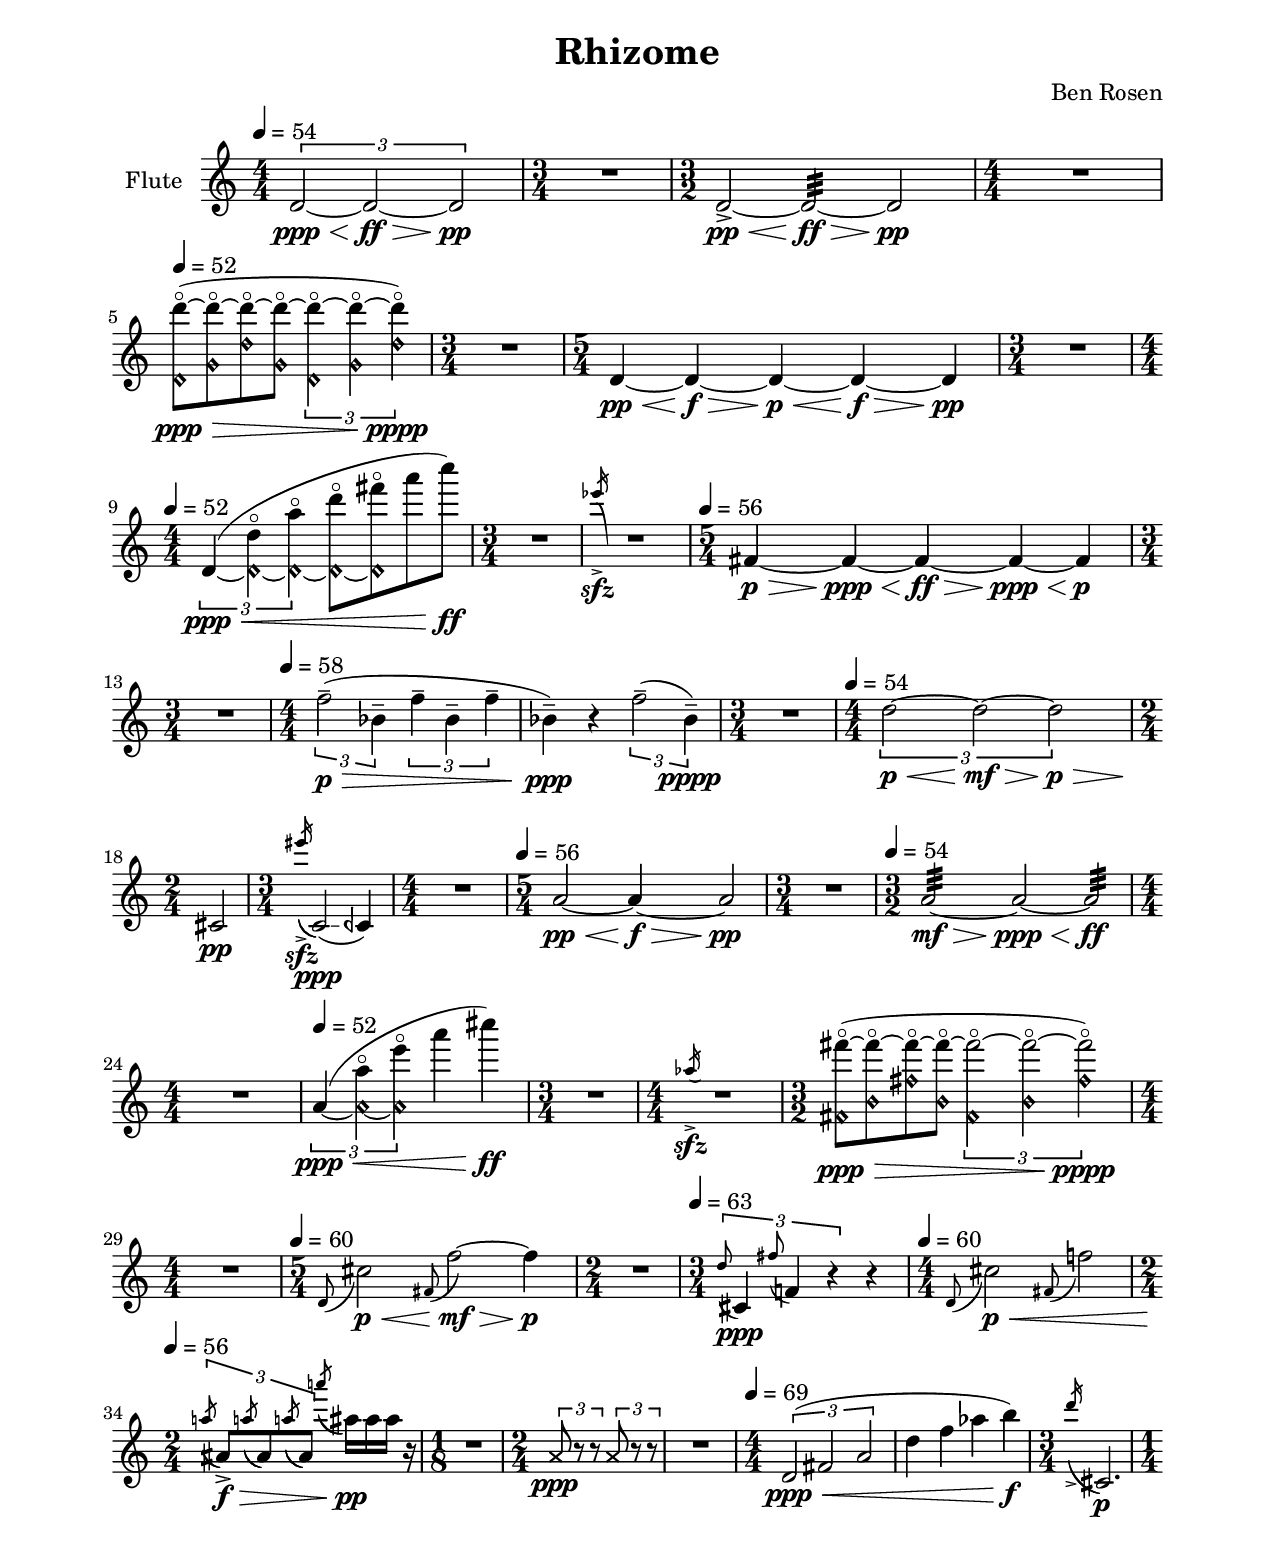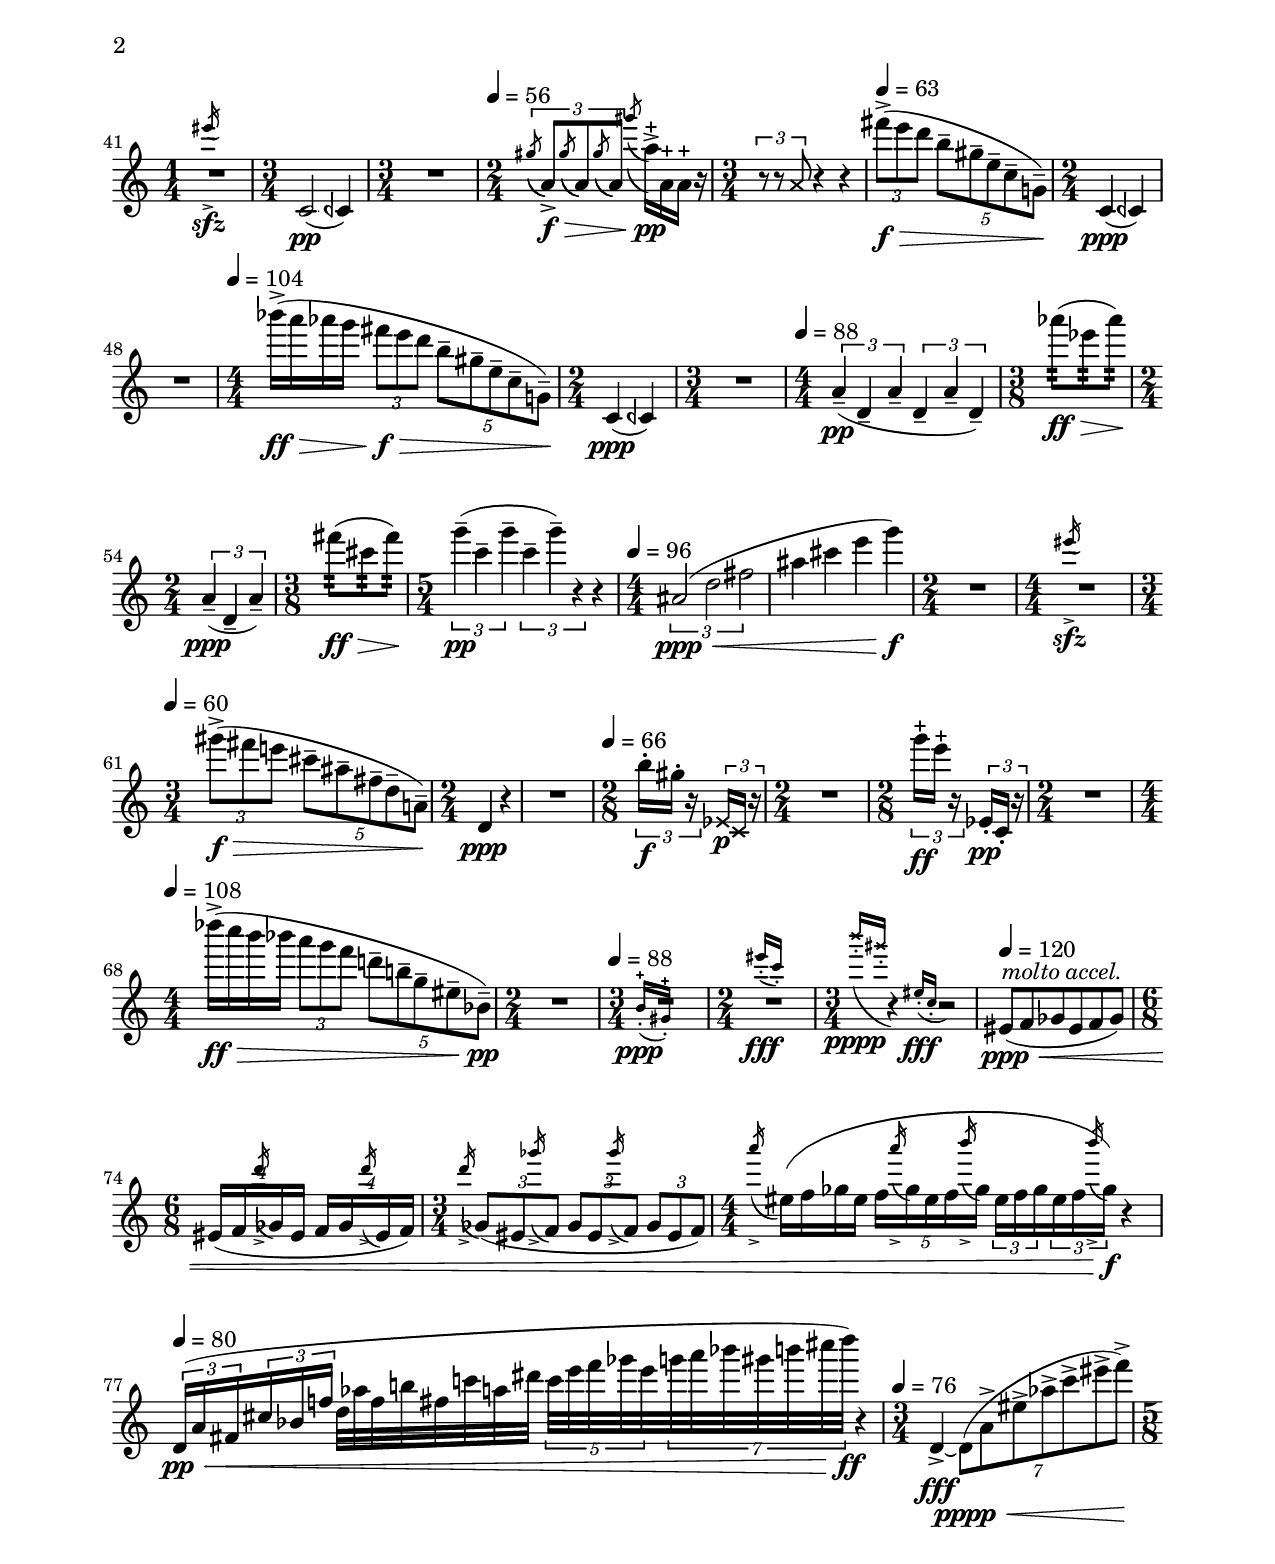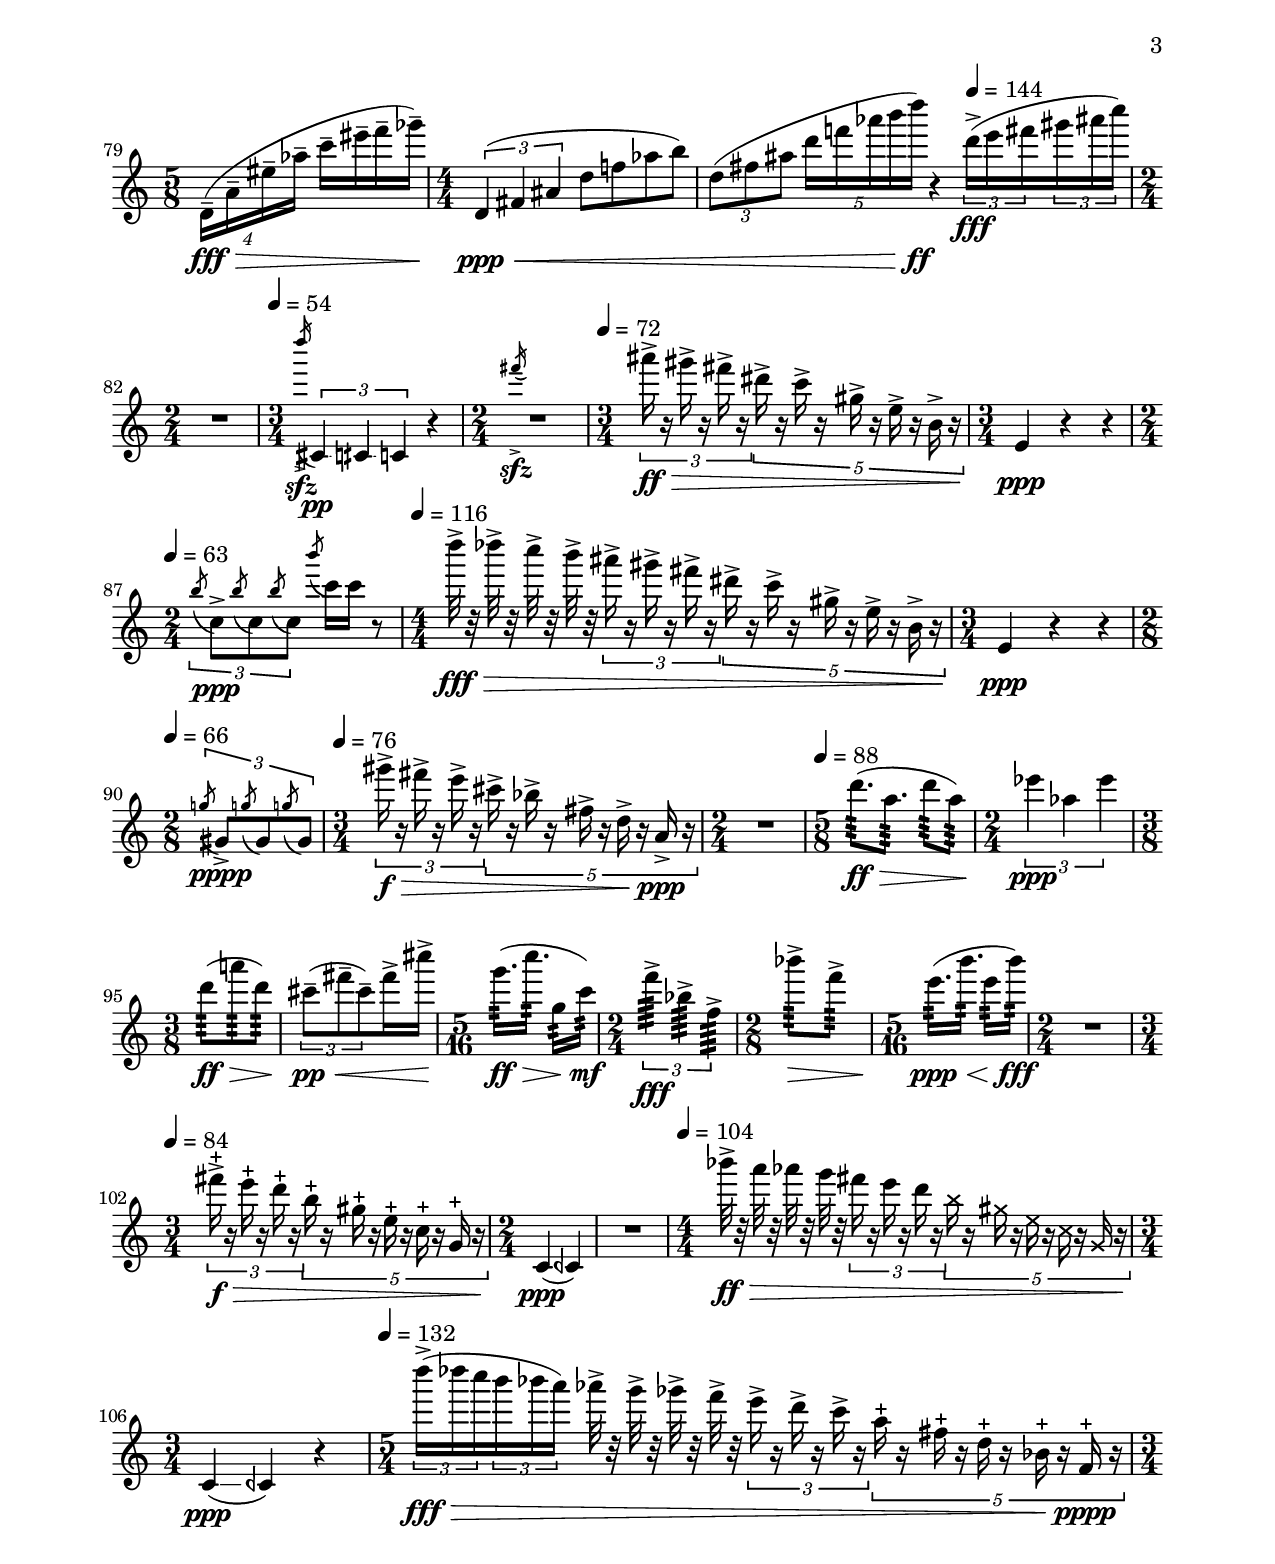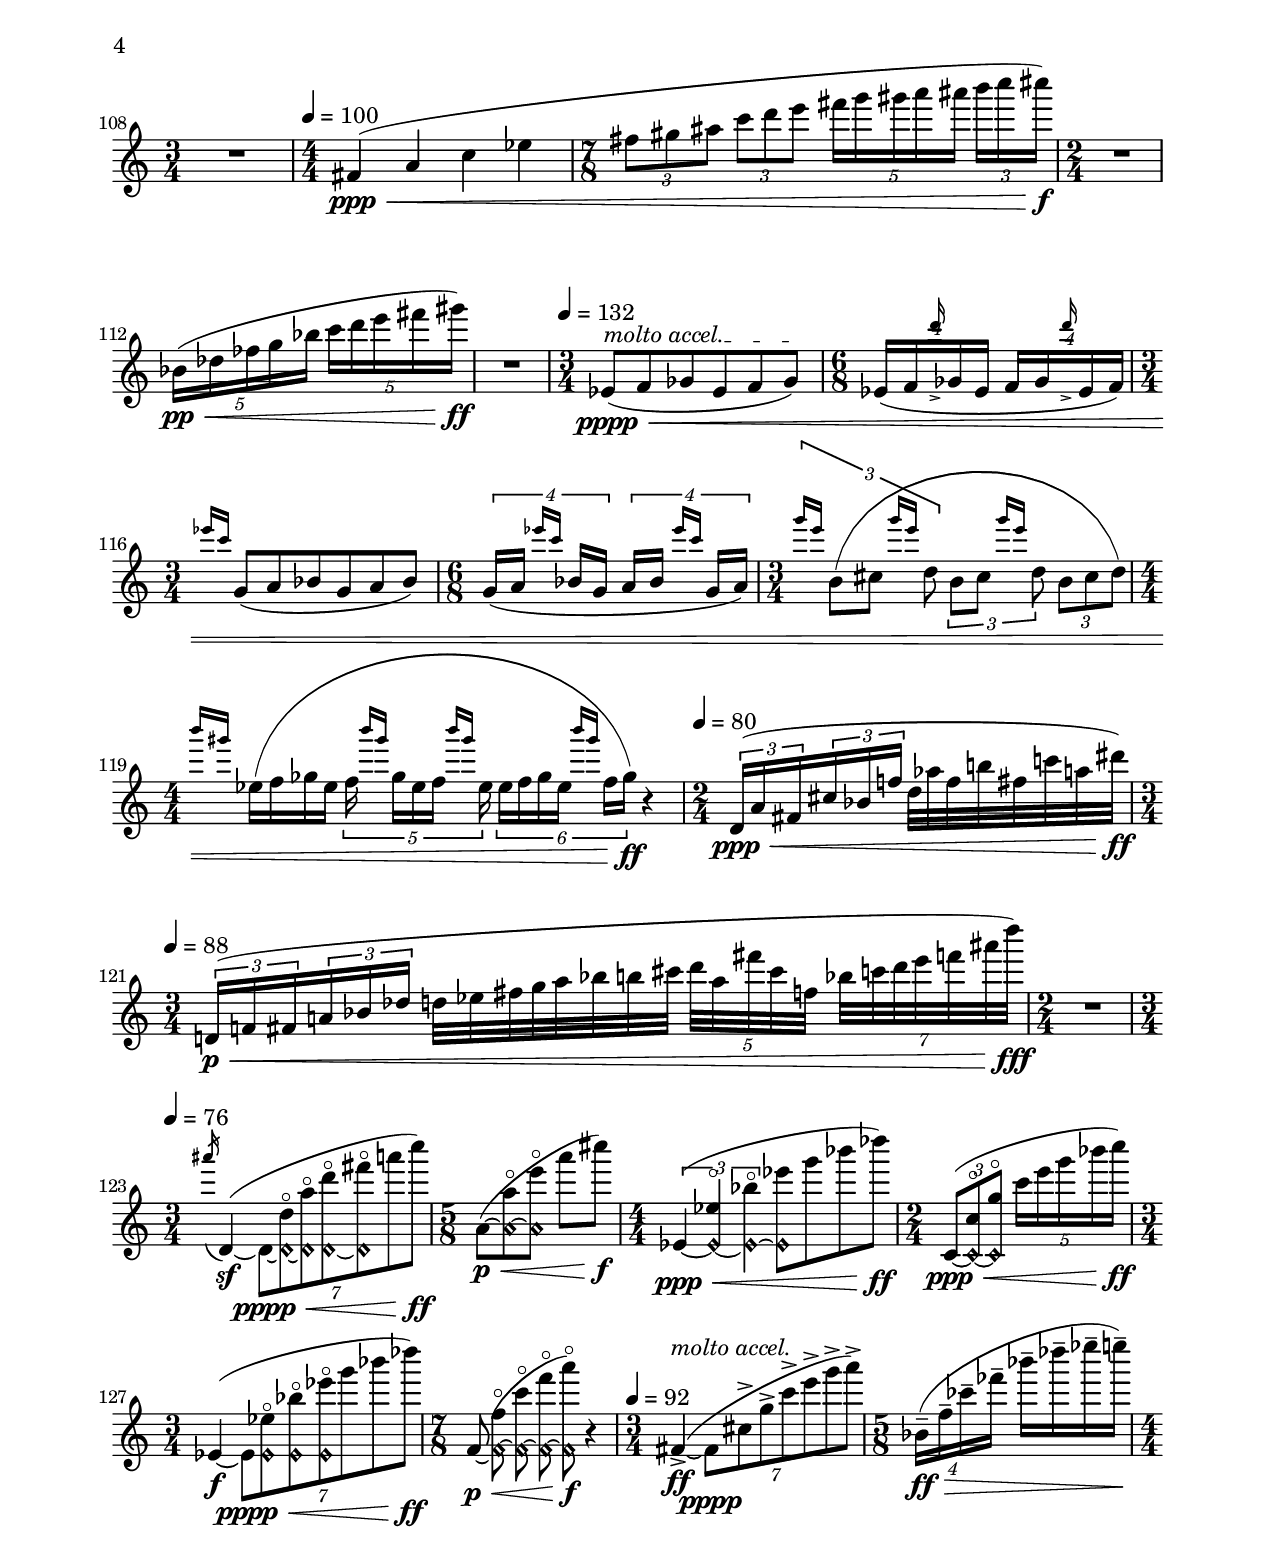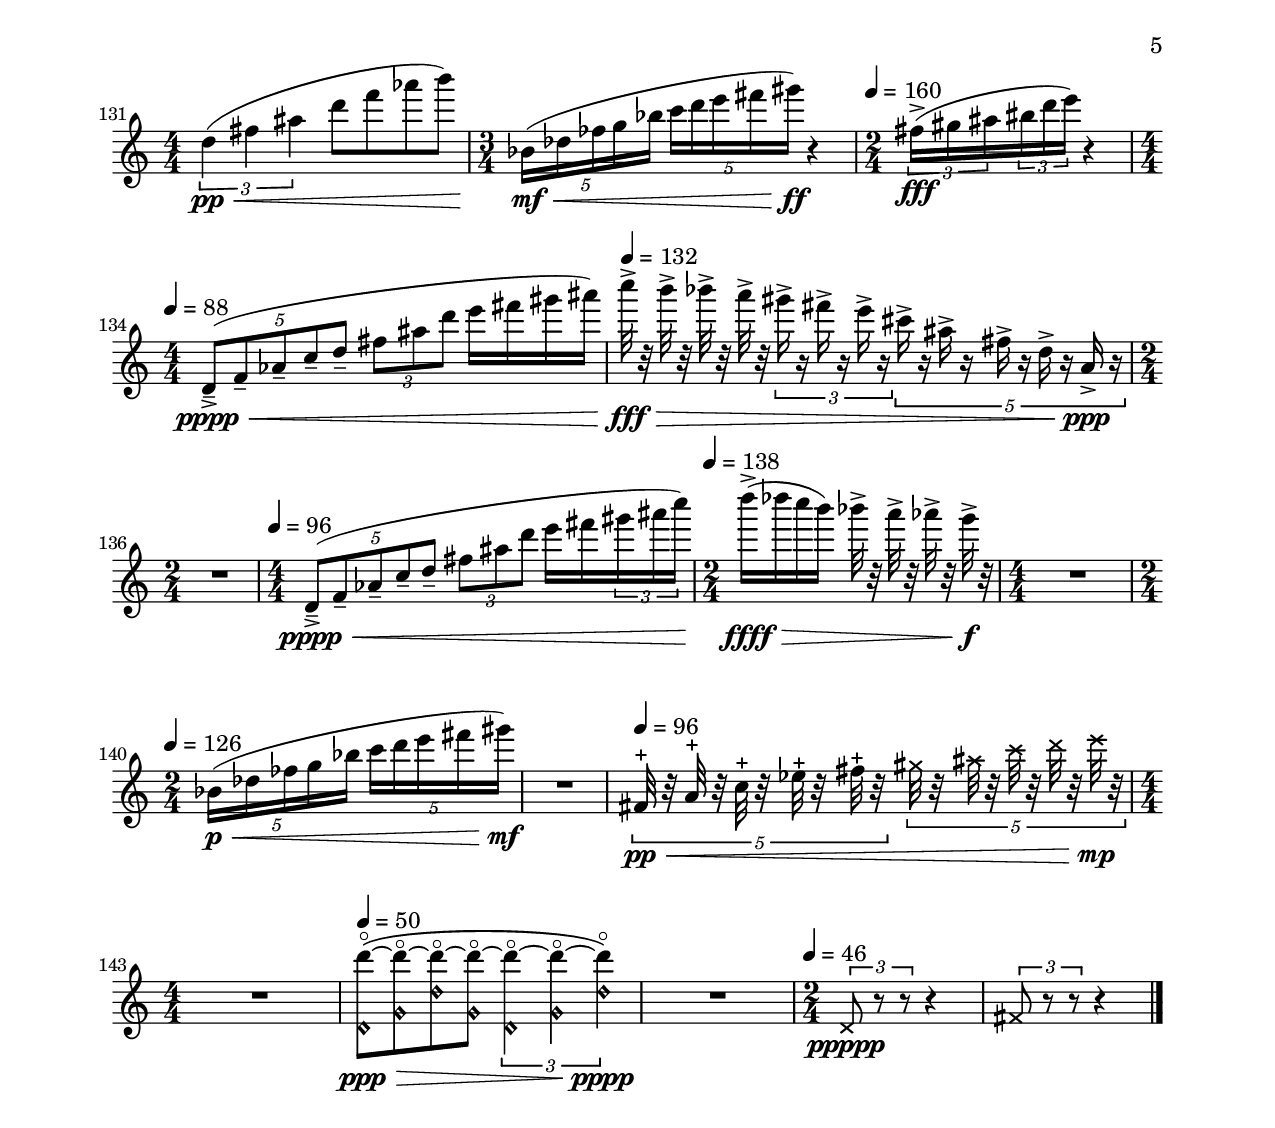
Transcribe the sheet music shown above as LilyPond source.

\version "2.23.82"

\include "settings.ily"
\include "style.ily"

\header {
  title = "Rhizome"
  composer = "Ben Rosen"
}

flute = \relative c' {
  \numericTimeSignature
  \time 4/4
  \tempo 4=54

  \tuplet 3/2 { d2~\ppp\< d~\ff\> d\pp } |

  \time 3/4
  R2. |

  \time 3/2
  d2~->\pp\< d:32~\ff\> d\pp |

  \time 4/4
  R1 |

  \break
  \tempo 4=52
  \shape #'((0 . 1) (0 . 0.5) (0 . 0.5) (0 . 1)) Slur

  <d''\flageolet d,,\harmonic>8~\ppp\>(
  <d\flageolet g,,\harmonic>~
  <d\flageolet d,\harmonic>~
  <d\flageolet g,,\harmonic>~
  \tuplet 3/2 {
    <d\flageolet d,,\harmonic>4~
    <d\flageolet g,,\harmonic>~
    <d\flageolet d,\harmonic>\pppp)
  }  |

  \time 3/4
  R2. |

  \time 5/4

  d,,4~\pp\< d~\f\> d~\p\< d~\f\> d\pp  |

  \time 3/4
  R2. |

  \tempo 4=52
  \time 4/4
  \shape #'((0 . 1) (0 . 2) (0 . 0.5) (0 . 0)) Slur
  \tieDown

  \tuplet 3/2 {
    d4~\ppp\<(
    \once \stemDown <d'\flageolet d,\harmonic~>
    <a'\flageolet d,,\harmonic~>
  }
  <d\flageolet d,,\harmonic~>8
  <fs\flageolet d,,\harmonic>
  a c\ff)

  \tieNeutral

  \time 3/4
  R2. |
  \shape #'((0 . 0) (0 . 0) (0 . 0) (0 . -4)) Slur
  \acciaccatura ef,16->\sfz R2. |

  \tempo 4=56
  \time 5/4

  fs,,4~\p\> fs~\ppp\< fs~\ff\> fs~\ppp\< fs\p |

  \time 3/4
  R2. |

  \tempo 4=58
  \time 4/4
  \tuplet 3/2 { f'2--\p\>( bf,4-- } \tuplet 3/2 { f'-- bf,-- f'-- } |
  bf,--\ppp) r \tuplet 3/2 { f'2--( bf,4--\pppp) } |
  \time 3/4

  R2. |
  \time 4/4

  \tempo 4=54

  \tuplet 3/2 { d2~\p\< d~\mf\> d\p\> } |

  \time 2/4
  cs,2\pp |

  \time 3/4
  \acciaccatura es''16->\sfz( c,,2\ppp \glissando)( cqf4) |

  \time 4/4
  R1 |

  \tempo 4=56
  \time 5/4

  a'2~\pp\< a4~\f\> a2\pp

  \time 3/4
  R2. |

  \tempo 4=54
  \time 3/2
  a2:32~\mf\> a~\ppp\< a:32\ff

  \time 4/4
  R1 |

  \tempo 4=52
  \shape #'((0 . 1) (0 . 2) (0 . 0.5) (0 . 0.5)) Slur
  \tieDown

  \tuplet 3/2 {
    a4~\ppp\<(
    <a'\flageolet a,\harmonic~>
    <e'\flageolet a,,\harmonic>
  }
  a cs\ff) |

  \tieNeutral

  \time 3/4
  R2. |

  \time 4/4
  \acciaccatura af,16->\sfz R1 |

  \time 3/2
  \shape #'((0 . 1) (0 . 0.5) (0 . 0.5) (0 . 1)) Slur

  <fs'\flageolet fs,,\harmonic>8~\ppp\>(
  <fs\flageolet b,,\harmonic>~
  <fs\flageolet fs,\harmonic>~
  <fs\flageolet b,,\harmonic>~
  \tuplet 3/2 {
    <fs\flageolet fs,,\harmonic>2~
    <fs\flageolet b,,\harmonic>~
    <fs\flageolet fs,\harmonic>\pppp)
  } |

  \break

  \time 4/4
  R1 |

  \tempo 4=60
  \time 5/4
  \appoggiatura d,,8 cs'2\p\< \appoggiatura fs,8 f'2~\mf\> f4\p |

  \time 2/4
  R2 |

  \tempo 4=63
  \time 3/4
  \tuplet 3/2 { \appoggiatura d8 cs,4\ppp \appoggiatura fs'8 f,!4 r } r

  \tempo 4=60
  \time 4/4
  \appoggiatura d8 cs'2\p\< \appoggiatura fs,8 f'!2 |

  \tempo 4=56
  \time 2/4
  \tuplet 3/2 {
    \acciaccatura a!8( as,8->\f\>)
    \acciaccatura a'!8( as,)
    \acciaccatura a'!8( as,)
  }
  \acciaccatura a''!8( as,16\pp) as as r |

  \time 1/8
  R8 |

  \time 2/4

  \xNotesOn
  \tuplet 3/2 { a,8\ppp r r } \tuplet 3/2 { a r r }
  \xNotesOff |

  R2 |

  \tempo 4=69
  \time 4/4
  \tuplet 3/2 { d,2\ppp\<( fs a } |
  d4 f af b\f) |

  \time 3/4
  \acciaccatura d16->( cs,,2.\p) |

  \time 1/4
  \acciaccatura es''16->\sfz R4 |

  \time 3/4
  c,,2\pp\glissando( cqf4) |

  \time 3/4
  R2. |

  \tempo 4=56
  \time 2/4
  \tuplet 3/2 {
    \acciaccatura gs''8( a,8->\f\>)
    \acciaccatura gs'8( a,)
    \acciaccatura gs'8( a,)
  }
  \acciaccatura gs''8( a,16->-+\pp) a,-+ a-+ r |

  \time 3/4
  \xNotesOn
  \tuplet 3/2 { r8 r a }
  \xNotesOff r4 r |

  \tempo 4=63
  \tuplet 3/2 { fs''8->\f\>( e d } \tuplet 5/4 { b-- gs-- e-- c-- g!--) } |

  \time 2/4
  c,4\ppp( \glissando cqf) |
  R2 |

  \tempo 4=104
  \time 4/4
  bf'''16->\ff\>( a af g
  \tuplet 3/2 { fs8\f\> e d }
  \tuplet 5/4 { b-- gs-- e-- c-- g!--) } |

  \time 2/4
  c,4(\ppp \glissando cqf) |

  \time 3/4
  R2. |

  \tempo 4=88
  \time 4/4
  \tuplet 3/2 { a'4--\pp( d,-- a'--} \tuplet 3/2 { d,-- a'-- d,--) }

  \time 3/8
  af'''8:32\ff\>( ef:32 af:32) |

  \time 2/4
  \tuplet 3/2 { a,,4--\ppp( d,-- a'--) } |

  \time 3/8
  fs''8:32\ff\>( cs:32 fs:32) |

  \time 5/4
  \tuplet 3/2 { g4--\pp( c,-- g'-- } \tuplet 3/2 { c,-- g'--) r } r

  \tempo 4=96
  \time 4/4
  \tuplet 3/2 { as,,2\ppp\<( d fs } |
  as4 cs e g\f) |

  \time 2/4
  R2 |

  \time 4/4
  \acciaccatura es16->\sfz R1 |

  \tempo 4=60
  \time 3/4
  \tuplet 3/2 { gs8->\f\>( fs e! } \tuplet 5/4 { cs-- as-- fs-- d-- a!--) } |

  \time 2/4
  d,4\ppp r |
  R2 |

  \tempo 4=66
  \time 2/8
  \tuplet 3/2 { b''16-.\f gs-. r }
  \xNotesOn
  \tuplet 3/2 { ef,\p c r }
  \xNotesOff

  \time 2/4
  R2 |

  \time 2/8
  \tuplet 3/2 { g'''16-+\ff e-+ r } \tuplet 3/2 { ef,,-.\pp c-. r }

  \time 2/4
  R2 |

  \tempo 4=108
  \time 4/4
  df'''16->\ff\>( c b bf
  \tuplet 3/2 { a8 g f }
  \tuplet 5/4 { d!-- b!-- g-- es-- bf--\pp) } |

  \time 2/4
  R2 |

  \tempo 4 = 88
  \time 3/4
  \acciaccatura { b16-+-.\ppp gs-+-. }
  R2. |

  \time 2/4
  \acciaccatura { es''16-.\fff c-. }
  R2 |

  \time 3/4
  \xNotesOn
  \acciaccatura { b'16-.\pppp gs-. }
  \xNotesOff
  r4 \acciaccatura { es,16-.\fff c-. } r2 |

  \tempo 4 = 120
  \override TextSpanner.bound-details.left.text = "molto accel."
  es,8\ppp\<(\startTextSpan f gf es f gf)\stopTextSpan

  \time 6/8
  \tuplet 4/6 {
    es16( f \acciaccatura d''-> gf,, es
  }
  \tuplet 4/6 {
    f gf \acciaccatura d''-> es,, f)
  } |

  \time 3/4
  \acciaccatura d''16->
  \tuplet 3/2 {
    gf,,8( es
    \acciaccatura gf''16-> f,,8
  }
  \tuplet 3/2 {
    gf8 es \acciaccatura gf''16-> f,,8
  }
  \tuplet 3/2 { gf8 es f) } |

  \time 4/4
  \acciaccatura a''16-> es,16( f gf es
  \tuplet 5/4 {
    f \acciaccatura a'-> gf, es f \acciaccatura b'-> gf,
  }
  \tuplet 3/2 { es f gf }
  \tuplet 3/2 { es f \acciaccatura b'-> gf,\f) } r4 |

  \tempo 4 = 80
  \tuplet 3/2 { d,16\pp\<( a' fs }
  \tuplet 3/2 { cs' bf f'! } d32 af' f b! fs c'! a! ds
  \tuplet 5/4 { c e f gf e }
  \tuplet 7/4 { g a bf gs b! cs d\ff) } r4 |

  \tempo 4 = 76
  \time 3/4
  d,,,->\fff~ \tuplet 7/4 { d8\pppp\<( a'-> es'-> af->  c-> es-> f->) } |

  \time 5/8
  \tuplet 4/6 {d,,16--\fff\>( a'-- es'-- af-- } c-- es-- f-- gf--) |

  \time 4/4
  \tuplet 3/2 { d,,4\ppp\<( fs as } d8 f! af b) |
  \tuplet 3/2 { d,8( fs as } \tuplet 5/4 { d16 f! af b d\ff) } r4

  \tempo 4 = 144
  \tuplet 3/2 { d,16->\fff( e fs } \tuplet 3/2 { gs as c) }

  \time 2/4
  R2 |

  \tempo 4 = 54
  \time 3/4
  \acciaccatura d16->\sfz
  \tuplet 3/2 { cs,,,4\pp\glissando cqs\glissando c! } r4 |

  \time 2/4
  \acciaccatura fs''16->\sfz
  R2 |

  \tempo 4 = 72
  \time 3/4
  \tuplet 3/2 {as16\ff\>-> r gs-> r fs-> r}
  \tuplet 5/4 {ds-> r c-> r gs-> r e-> r b-> r} |

  \time 3/4
  e,4\ppp r r |

  \tempo 4 = 63
  \time 2/4
  \tuplet 3/2 {
    \acciaccatura b''8 c,8\ppp->
    \acciaccatura b' c,
    \acciaccatura b' c,
  }
  \acciaccatura b'' c,16 c r8 |

  \tempo 4 = 116
  \time 4/4
  d'32\fff\>-> r df-> r c-> r b-> r
  \tuplet 3/2 {as16-> r gs-> r fs-> r }
  \tuplet 5/4 { ds-> r c-> r gs-> r e-> r b-> r } |

  \time 3/4
  e,4\ppp r r |

  \tempo 4 = 66
  \time 2/8
  \tuplet 3/2 {
    \acciaccatura g'!8 gs,\pppp-> \acciaccatura g'! gs, \acciaccatura g'! gs,
  } |

  \tempo 4 = 76
  \time 3/4
  \tuplet 3/2 {gs''16\f\>-> r fs-> r e-> r}
  \tuplet 5/4 {cs-> r bf-> r fs-> r d-> r a\ppp-> r} |

  \time 2/4
  R2 |

  \tempo 4 = 88
  \time 5/8
  d'8.:64\ff\>( a:64 d8:64 a:64) |

  \time 2/4
  \tuplet 3/2 {ef'4\ppp af, ef'} |

  \time 3/8
  d8:64\ff\>( a'!:64 d,:64) |
  \tuplet 3/2 {cs--\pp\<( fs-- cs--)} fs16-> cs'-> |

  \time 5/16
  g16.:64\ff\>( c:64 g,16:64[ c:64]\mf) |

  \time 2/4
  \tuplet 3/2 {f4:64\fff-> bf,:64-> f:64->} |

  \time 2/8
  bf'8:64->\>[ f:64->] |

  \time 5/16
  e16.:64\ppp\<( b':64 e,16:64[ b':64\fff)] |

  \time 2/4
  R2 |

  \tempo 4=84
  \time 3/4
  \tuplet 3/2 {fs16\f\>->-+ r e-+ r d-+ r}
  \tuplet 5/4 {b-+ r gs-+ r e-+ r c-+ r g-+ r} |

  \time 2/4
  c,4(\ppp\glissando cqf) |
  R2 |

  \tempo 4=104
  \time 4/4
  bf'''32\ff\>-> r a r af r g r
  \tuplet 3/2 {fs16 r e r d r }
  \tuplet 5/4 {\xNotesOn b r gs r e r c r g r \xNotesOff } |

  \time 3/4
  c,4(\ppp\glissando cqf) r |

  \tempo 4=132
  \time 5/4
  \tuplet 3/2 {d'''16->\fff\>( df c}
  \tuplet 3/2 {b bf a)} af32-> r g-> r gf-> r f-> r
  \tuplet 3/2 {e16-> r d-> r c-> r }
  \tuplet 5/4 {a-+ r fs-+ r d-+ r bf-+ r f\pppp-+ r } |

  \time 3/4
  R2. |

  \tempo 4=100
  \time 4/4
  fs4\ppp\<( a c  ef |

  \time 7/8
  \tuplet 3/2 { fs8 gs as }
  \tuplet 3/2 { c d e }
  \tuplet 5/4 { fs16 g gs a as }
  \tuplet 3/2 { b c cs\f) } |

  \time 2/4
  R2 |
  \tuplet 5/4 { bf,,16\pp\<( df ff g bf } \tuplet 5/4 { c d e fs gs\ff) } |
  R2 |

  \tempo 4=132
  \time 3/4
  \override TextSpanner.bound-details.left.text = "molto accel."
  ef,,8\pppp\<(\startTextSpan f gf ef f gf)\stopTextSpan |

  \time 6/8
  \tuplet 4/6 { ef16( f \grace d''-> gf,, ef }
  \tuplet 4/6 { f gf \grace d''-> ef,, f) } |

  \time 3/4
  \grace {ef'' c} g,8( a bf g a bf) |

  \time 6/8
  \tuplet 4/6 {g16( a \grace {ef'' c} bf, g}
  \tuplet 4/6 {a bf \grace {ef' c} g, a)} |

  \time 3/4
  \tuplet 3/2 {\grace {g'' e} b,8( cs \grace {g''16 e} d,8}
  \tuplet 3/2 {b cs \grace {g''16 e} d,8}
  \tuplet 3/2 {b8 cs d)} |

  \time 4/4
  \grace {b''16 gs} ef,( f gf ef
  \tuplet 5/4 {f \grace {b'16 gs} gf, ef f \grace {b'16 gs} ef,}
  \tuplet 6/4 {ef f gf ef \grace {b''16 gs} f, gf\ff)} r4 |

  \tempo 4=80
  \time 2/4
  \tuplet 3/2 {d,16\ppp\<( a' fs }
  \tuplet 3/2 { cs' bf f'! } d32 af' f b! fs c'! a! ds)\ff |

  \tempo 4=88
  \time 3/4
  \tuplet 3/2 {d,,!16\p\<( f! fs}
  \tuplet 3/2 {a! bf df!} d32 ef fs g a bf b cs
  \tuplet 5/4 {d[ a fs' cs f,]}
  \tuplet 7/4 {bf c d e f as d\fff)} |

  \time 2/4
  R2 |

  \tempo 4=76
  \time 3/4
  \acciaccatura as16 d,,,4\sf~(
  \tuplet 7/4 {
    d8\pppp\<_~
    <d'\flageolet d,\harmonic_~>
    <a'\flageolet d,,\harmonic>
    <d\flageolet d,,\harmonic_~>
    <fs\flageolet d,,\harmonic>
    a c\ff)
  } |

  \time 5/8
  a,,\p\<(~ <a'\flageolet a,\harmonic~> <e'\flageolet a,,\harmonic> a cs\f) |

  \time 4/4
  \tuplet 3/2 {
    ef,,,4\ppp\<(~
    <ef'\flageolet ef,\harmonic~>
    <bf'\flageolet ef,,\harmonic~>
  }
  <ef ef,,\harmonic>8 g bf df\ff) |

  \time 2/4
  \tuplet 3/2 {
    c,,,\ppp\<~(
    <c'\flageolet c,\harmonic~>
    <g'\flageolet c,,\harmonic>
  }
  \tuplet 5/4 { c16 e g bf c\ff) } |

  \time 3/4
  ef,,,4\f~(
  \tuplet 7/4 {
    ef8\pppp\<
    <ef'\flageolet ef,\harmonic>
    <bf'\flageolet ef,,\harmonic>
    <ef\flageolet ef,,\harmonic>
    g bf df\ff)
  } |

  \time 7/8
  f,,,\p\<(~
  <f'\flageolet f,\harmonic~>
  <c'\flageolet f,,\harmonic~>
  <f\flageolet f,,\harmonic~>
  <a\flageolet f,,\harmonic>\f) r4 |

  \tempo 4=92
  \time 3/4
  fs,,->\ff~(^\markup { \italic "molto accel." }
  \tuplet 7/4 { fs8\pppp cs'-> g'-> c-> e-> g-> a->) } |

  \time 5/8
  \tuplet 4/6 { bf,,16--\ff\>( f'-- cf'-- ff-- } bf-- df-- ef-- e--) |

  \time 4/4
  \tuplet 3/2 { d,,4\pp\<( fs as } d8 f af b) |

  \time 3/4
  \tuplet 5/4 { bf,,16\mf\<( df ff g bf } \tuplet 5/4 { c d e fs gs\ff) } r4 |

  \tempo 4=160
  \time 2/4
  \tuplet 3/2 { fs,16->\fff( gs as } \tuplet 3/2 { bs d e) } r4 |

  \tempo 4=88
  \time 4/4
  \tuplet 5/4 { d,,8(--->\pppp\< f-- af-- c-- d-- }
\tuplet 3/2 { fs as d } e16 fs gs as) |

\tempo 4=132
c32->\fff\> r b-> r bf-> r a-> r
\tuplet 3/2 { gs16-> r fs-> r e-> r }
\tuplet 5/4 { cs-> r as-> r fs-> r d-> r a->\ppp r } |

\time 2/4
R2 |

\tempo 4=96
\time 4/4
\tuplet 5/4 {
  d,8--->\pppp\<( f-- af-- c-- d--
}
\tuplet 3/2 { fs as d } e16 fs \tuplet 3/2 { gs as c) } |

\tempo 4=138
\time 2/4
d->\ffff\>( df c b) bf32-> r a-> r af-> r g->\f r |

\time 4/4
R1 |

\tempo 4=126
\time 2/4
\tuplet 5/4 {
  bf,,16\p\<( df ff g bf
}
\tuplet 5/4 { c d e fs gs\mf) } |
R2 |

\tempo 4=96
\tuplet 5/4 {
  fs,,32-+\pp\< r a-+ r c-+ r ef-+ r fs-+ r
}
\tuplet 5/4 {
  \xNotesOn
  gs r as r c r d r e\mp r
  \xNotesOff
} |

\time 4/4
R1 |

\tempo 4=50
<d\flageolet d,,\harmonic>8\ppp\>~\(
  <d\flageolet g,,\harmonic>~
  <d\flageolet d,\harmonic>~
  <d\flageolet g,,\harmonic>~
  \tuplet 3/2 {
    <d\flageolet d,,\harmonic>4~
    <d\flageolet g,,\harmonic>~
    <d\flageolet d,\harmonic>\pppp\)
}  |
R1 |

\tempo 4=46
\time 2/4
\tuplet 3/2 { \xNotesOn d,,8\ppppp r r } r4 |
\tuplet 3/2 { \xNotesOn fs8 r r } r4 |
\bar "|."
}

\layout {
  \override Hairpin.minimum-length = #8
}

\score {
  \new Staff \with {
    instrumentName = "Flute"
  } {
    \flute
  }
}
